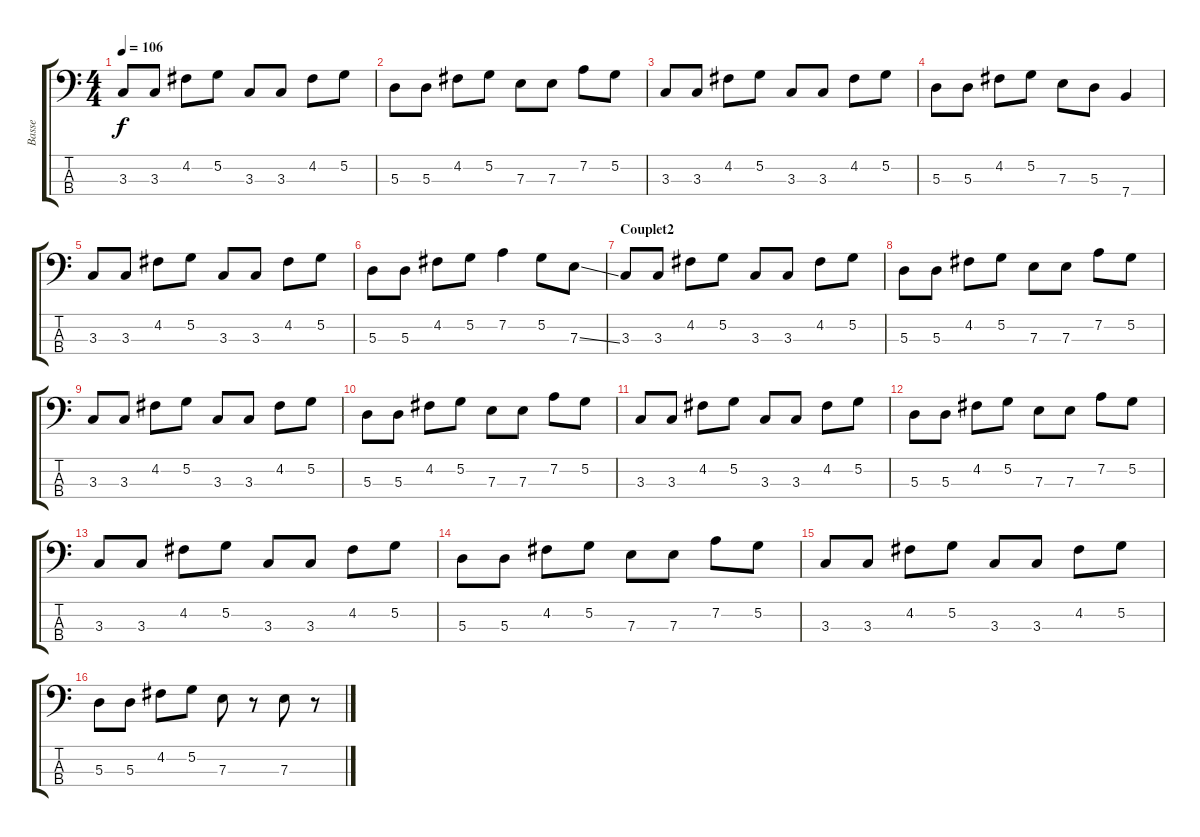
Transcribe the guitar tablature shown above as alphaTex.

\track ("Basse" "Basse") {instrument electricbassfinger}
\staff {score tabs}
\tuning (G2 D2 A1 E1) {hide}
\ts (4 4)
\tempo 106
\clef f4
\ks c
3.3.8{dy f} 3.3.8 4.2.8 5.2.8 3.3.8 3.3.8 4.2.8 5.2.8 |
5.3.8 5.3.8 4.2.8 5.2.8 7.3.8 7.3.8 7.2.8 5.2.8 |
3.3.8 3.3.8 4.2.8 5.2.8 3.3.8 3.3.8 4.2.8 5.2.8 |
5.3.8 5.3.8 4.2.8 5.2.8 7.3.8 5.3.8 7.4.4 |
3.3.8 3.3.8 4.2.8 5.2.8 3.3.8 3.3.8 4.2.8 5.2.8 |
5.3.8 5.3.8 4.2.8 5.2.8 7.2.4 5.2.8 7.3{ss}.8 |
\section ("" "Couplet2")
3.3.8 3.3.8 4.2.8 5.2.8 3.3.8 3.3.8 4.2.8 5.2.8 |
5.3.8 5.3.8 4.2.8 5.2.8 7.3.8 7.3.8 7.2.8 5.2.8 |
3.3.8 3.3.8 4.2.8 5.2.8 3.3.8 3.3.8 4.2.8 5.2.8 |
5.3.8 5.3.8 4.2.8 5.2.8 7.3.8 7.3.8 7.2.8 5.2.8 |
3.3.8 3.3.8 4.2.8 5.2.8 3.3.8 3.3.8 4.2.8 5.2.8 |
5.3.8 5.3.8 4.2.8 5.2.8 7.3.8 7.3.8 7.2.8 5.2.8 |
3.3.8 3.3.8 4.2.8 5.2.8 3.3.8 3.3.8 4.2.8 5.2.8 |
5.3.8 5.3.8 4.2.8 5.2.8 7.3.8 7.3.8 7.2.8 5.2.8 |
3.3.8 3.3.8 4.2.8 5.2.8 3.3.8 3.3.8 4.2.8 5.2.8 |
5.3.8 5.3.8 4.2.8 5.2.8 7.3.8 r.8 7.3.8 r.8
